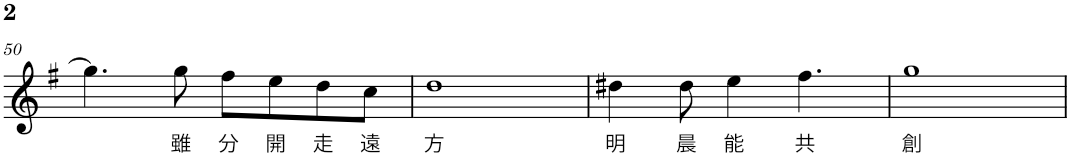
**kern	**text
*part1	*part1
*staff1	*staff1
*I"Piano	*
*I'Pno	*
!!LO:PB:g=z
*clefG2	*
*k[f#]	*
*M4/4	*
=50	=50
4.gg\]	.
!	!LO:LY:b
8gg\	雖
!	!LO:LY:b
8ff#\L	分
!	!LO:LY:b
8ee\	開
!	!LO:LY:b
8dd\	走
!	!LO:LY:b
8cc\J	遠
=51	=51
!	!LO:LY:b
1dd	方
=52	=52
!	!LO:LY:b
4dd#X\	明
!	!LO:LY:b
8dd#\	晨
!	!LO:LY:b
4ee\	能
!	!LO:LY:b
4.ff#\	共
=53	=53
!	!LO:LY:b
1gg	創
=	=
*-	*-
